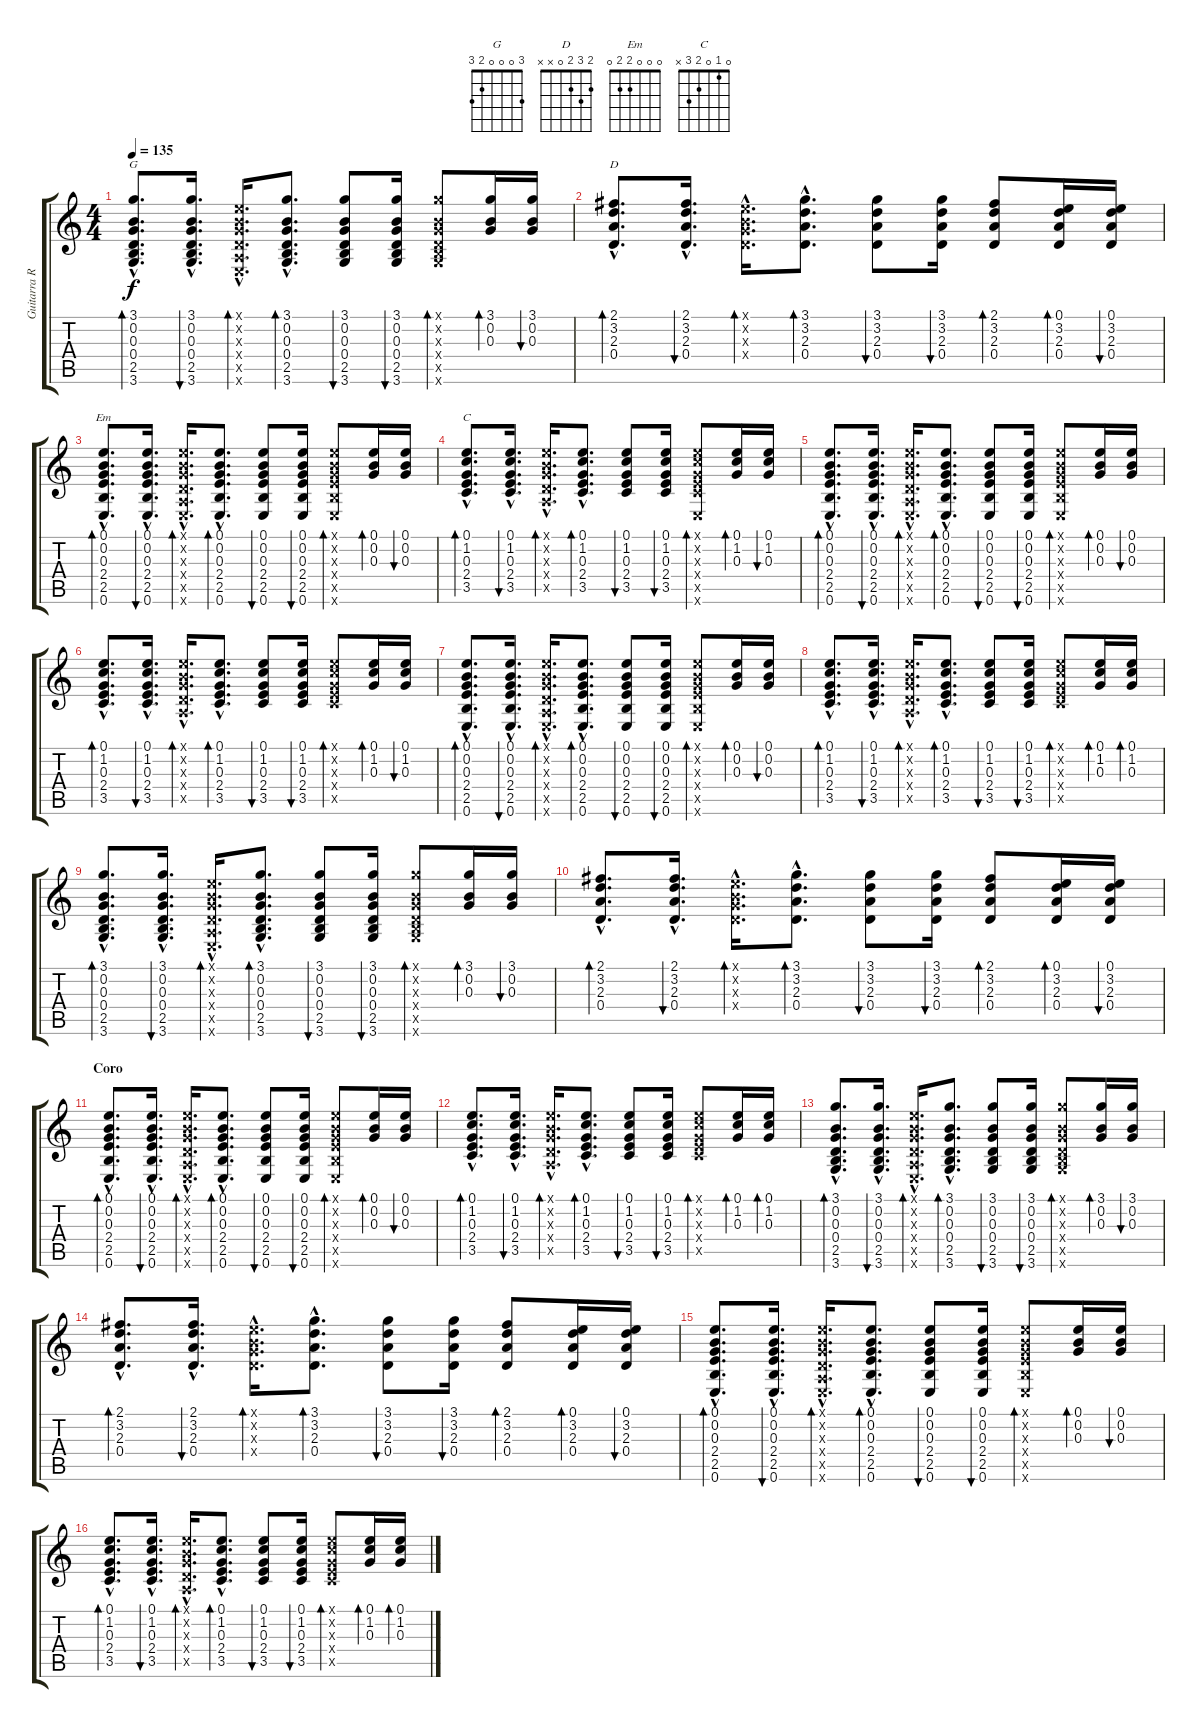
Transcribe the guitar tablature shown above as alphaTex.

\track ("Guitarra Ritmica" "Guitarra R") {instrument acousticguitarsteel}
\staff {score tabs}
\tuning (E4 B3 G3 D3 A2 E2) {hide}
\chord ("G" 3 0 0 0 2 3)
\chord ("D" 2 3 2 0 x x)
\chord ("Em" 0 0 0 2 2 0)
\chord ("C" 0 1 0 2 3 x)
\ts (4 4)
\tempo 135
\clef g2
\ks c
(3.1{hac} 0.2{hac} 0.3{hac} 0.4{hac} 2.5{hac} 3.6{hac}).8{d bd 60 ch "G" dy f} (3.1{hac} 0.2{hac} 0.3{hac} 0.4{hac} 2.5{hac} 3.6{hac}).16{d bu 60} (0.1{hac x} 0.2{hac x} 0.3{hac x} 0.4{hac x} 0.5{hac x} 0.6{hac x}).16{d bd 60} (3.1{hac} 0.2{hac} 0.3{hac} 0.4{hac} 2.5{hac} 3.6{hac}).8{d bd 60} (3.1 0.2 0.3 0.4 2.5 3.6).8{bu 60} (3.1 0.2 0.3 0.4 2.5 3.6).16{bu 60} (3.1{x} 0.2{x} 0.3{x} 0.4{x} 2.5{x} 3.6{x}).8{bd 60} (3.1 0.2 0.3).16{bd 60} (3.1 0.2 0.3).16{bu 60} |
(2.1{hac} 3.2{hac} 2.3{hac} 0.4{hac}).8{d bd 60 ch "D"} (2.1{hac} 3.2{hac} 2.3{hac} 0.4{hac}).16{d bu 60} (0.1{hac x} 0.2{hac x} 0.3{hac x} 0.4{hac x}).16{d bd 60} (3.1{hac} 3.2{hac} 2.3{hac} 0.4{hac}).8{d bd 60} (3.1 3.2 2.3 0.4).8{bu 60} (3.1 3.2 2.3 0.4).16{bu 60} (2.1 3.2 2.3 0.4).8{bd 60} (0.1 3.2 2.3 0.4).16{bd 60} (0.1 3.2 2.3 0.4).16{bu 60} |
(0.1{hac} 0.2{hac} 0.3{hac} 2.4{hac} 2.5{hac} 0.6{hac}).8{d bd 60 ch "Em"} (0.1 0.2{hac} 0.3{hac} 2.4{hac} 2.5{hac} 0.6{hac}).16{d bu 60} (0.1{hac x} 0.2{hac x} 0.3{hac x} 0.4{hac x} 0.5{hac x} 0.6{hac x}).16{d bd 60} (0.1{hac} 0.2{hac} 0.3{hac} 2.4{hac} 2.5{hac} 0.6{hac}).8{d bd 60} (0.1 0.2 0.3 2.4 2.5 0.6).8{bu 60} (0.1 0.2 0.3 2.4 2.5 0.6).16{bu 60} (0.1{x} 0.2{x} 0.3{x} 2.4{x} 2.5{x} 0.6{x}).8{bd 60} (0.1 0.2 0.3).16{bd 60} (0.1 0.2 0.3).16{bu 60} |
(0.1{hac} 1.2{hac} 0.3{hac} 2.4{hac} 3.5{hac}).8{d bd 60 ch "C"} (0.1{hac} 1.2{hac} 0.3{hac} 2.4{hac} 3.5{hac}).16{d bu 60} (0.1{hac x} 0.2{hac x} 0.3{hac x} 0.4{hac x} 0.5{hac x}).16{d bd 60} (0.1{hac} 1.2{hac} 0.3{hac} 2.4{hac} 3.5{hac}).8{d bd 60} (0.1 1.2 0.3 2.4 3.5).8{bu 60} (0.1 1.2 0.3 2.4 3.5).16{bu 60} (0.1{x} 1.2{x} 0.3{x} 2.4{x} 3.5{x} 0.6{x}).8{bd 60} (0.1 1.2 0.3).16{bd 60} (0.1 1.2 0.3).16{bu 60} |
(0.1{hac} 0.2{hac} 0.3{hac} 2.4{hac} 2.5{hac} 0.6{hac}).8{d bd 60} (0.1 0.2{hac} 0.3{hac} 2.4{hac} 2.5{hac} 0.6{hac}).16{d bu 60} (0.1{hac x} 0.2{hac x} 0.3{hac x} 0.4{hac x} 0.5{hac x} 0.6{hac x}).16{d bd 60} (0.1{hac} 0.2{hac} 0.3{hac} 2.4{hac} 2.5{hac} 0.6{hac}).8{d bd 60} (0.1 0.2 0.3 2.4 2.5 0.6).8{bu 60} (0.1 0.2 0.3 2.4 2.5 0.6).16{bu 60} (0.1{x} 0.2{x} 0.3{x} 2.4{x} 2.5{x} 0.6{x}).8{bd 60} (0.1 0.2 0.3).16{bd 60} (0.1 0.2 0.3).16{bu 60} |
(0.1{hac} 1.2{hac} 0.3{hac} 2.4{hac} 3.5{hac}).8{d bd 60} (0.1{hac} 1.2{hac} 0.3{hac} 2.4{hac} 3.5{hac}).16{d bu 60} (0.1{hac x} 0.2{hac x} 0.3{hac x} 0.4{hac x} 0.5{hac x}).16{d bd 60} (0.1{hac} 1.2{hac} 0.3{hac} 2.4{hac} 3.5{hac}).8{d bd 60} (0.1 1.2 0.3 2.4 3.5).8{bu 60} (0.1 1.2 0.3 2.4 3.5).16{bu 60} (0.1{x} 1.2{x} 0.3{x} 2.4{x} 3.5{x}).8{bd 60} (0.1 1.2 0.3).16{bd 60} (0.1 1.2 0.3).16{bu 60} |
(0.1{hac} 0.2{hac} 0.3{hac} 2.4{hac} 2.5{hac} 0.6{hac}).8{d bd 60} (0.1 0.2{hac} 0.3{hac} 2.4{hac} 2.5{hac} 0.6{hac}).16{d bu 60} (0.1{hac x} 0.2{hac x} 0.3{hac x} 0.4{hac x} 0.5{hac x} 0.6{hac x}).16{d bd 60} (0.1{hac} 0.2{hac} 0.3{hac} 2.4{hac} 2.5{hac} 0.6{hac}).8{d bd 60} (0.1 0.2 0.3 2.4 2.5 0.6).8{bu 60} (0.1 0.2 0.3 2.4 2.5 0.6).16{bu 60} (0.1{x} 0.2{x} 0.3{x} 2.4{x} 2.5{x} 0.6{x}).8{bd 60} (0.1 0.2 0.3).16{bd 60} (0.1 0.2 0.3).16{bu 60} |
(0.1{hac} 1.2{hac} 0.3{hac} 2.4{hac} 3.5{hac}).8{d bd 60} (0.1{hac} 1.2{hac} 0.3{hac} 2.4{hac} 3.5{hac}).16{d bu 60} (0.1{hac x} 0.2{hac x} 0.3{hac x} 0.4{hac x} 0.5{hac x}).16{d bd 60} (0.1{hac} 1.2{hac} 0.3{hac} 2.4{hac} 3.5{hac}).8{d bd 60} (0.1 1.2 0.3 2.4 3.5).8{bu 60} (0.1 1.2 0.3 2.4 3.5).16{bu 60} (0.1{x} 1.2{x} 0.3{x} 2.4{x} 3.5{x}).8{bd 60} (0.1 1.2 0.3).16{bd 60} (0.1 1.2 0.3).16{bd 60} |
(3.1{hac} 0.2{hac} 0.3{hac} 0.4{hac} 2.5{hac} 3.6{hac}).8{d bd 60} (3.1{hac} 0.2{hac} 0.3{hac} 0.4{hac} 2.5{hac} 3.6{hac}).16{d bu 60} (0.1{hac x} 0.2{hac x} 0.3{hac x} 0.4{hac x} 0.5{hac x} 0.6{hac x}).16{d bd 60} (3.1{hac} 0.2{hac} 0.3{hac} 0.4{hac} 2.5{hac} 3.6{hac}).8{d bd 60} (3.1 0.2 0.3 0.4 2.5 3.6).8{bu 60} (3.1 0.2 0.3 0.4 2.5 3.6).16{bu 60} (3.1{x} 0.2{x} 0.3{x} 0.4{x} 2.5{x} 3.6{x}).8{bd 60} (3.1 0.2 0.3).16{bd 60} (3.1 0.2 0.3).16{bu 60} |
(2.1{hac} 3.2{hac} 2.3{hac} 0.4{hac}).8{d bd 60} (2.1{hac} 3.2{hac} 2.3{hac} 0.4{hac}).16{d bu 60} (0.1{hac x} 0.2{hac x} 0.3{hac x} 0.4{hac x}).16{d bd 60} (3.1{hac} 3.2{hac} 2.3{hac} 0.4{hac}).8{d bd 60} (3.1 3.2 2.3 0.4).8{bu 60} (3.1 3.2 2.3 0.4).16{bu 60} (2.1 3.2 2.3 0.4).8{bd 60} (0.1 3.2 2.3 0.4).16{bd 60} (0.1 3.2 2.3 0.4).16{bu 60} |
\section ("" "Coro")
(0.1{hac} 0.2{hac} 0.3{hac} 2.4{hac} 2.5{hac} 0.6{hac}).8{d bd 60} (0.1 0.2{hac} 0.3{hac} 2.4{hac} 2.5{hac} 0.6{hac}).16{d bu 60} (0.1{hac x} 0.2{hac x} 0.3{hac x} 0.4{hac x} 0.5{hac x} 0.6{hac x}).16{d bd 60} (0.1{hac} 0.2{hac} 0.3{hac} 2.4{hac} 2.5{hac} 0.6{hac}).8{d bd 60} (0.1 0.2 0.3 2.4 2.5 0.6).8{bu 60} (0.1 0.2 0.3 2.4 2.5 0.6).16{bu 60} (0.1{x} 0.2{x} 0.3{x} 2.4{x} 2.5{x} 0.6{x}).8{bd 60} (0.1 0.2 0.3).16{bd 60} (0.1 0.2 0.3).16{bu 60} |
(0.1{hac} 1.2{hac} 0.3{hac} 2.4{hac} 3.5{hac}).8{d bd 60} (0.1{hac} 1.2{hac} 0.3{hac} 2.4{hac} 3.5{hac}).16{d bu 60} (0.1{hac x} 0.2{hac x} 0.3{hac x} 0.4{hac x} 0.5{hac x}).16{d bd 60} (0.1{hac} 1.2{hac} 0.3{hac} 2.4{hac} 3.5{hac}).8{d bd 60} (0.1 1.2 0.3 2.4 3.5).8{bu 60} (0.1 1.2 0.3 2.4 3.5).16{bu 60} (0.1{x} 1.2{x} 0.3{x} 2.4{x} 3.5{x}).8{bd 60} (0.1 1.2 0.3).16{bd 60} (0.1 1.2 0.3).16{bd 60} |
(3.1{hac} 0.2{hac} 0.3{hac} 0.4{hac} 2.5{hac} 3.6{hac}).8{d bd 60} (3.1{hac} 0.2{hac} 0.3{hac} 0.4{hac} 2.5{hac} 3.6{hac}).16{d bu 60} (0.1{hac x} 0.2{hac x} 0.3{hac x} 0.4{hac x} 0.5{hac x} 0.6{hac x}).16{d bd 60} (3.1{hac} 0.2{hac} 0.3{hac} 0.4{hac} 2.5{hac} 3.6{hac}).8{d bd 60} (3.1 0.2 0.3 0.4 2.5 3.6).8{bu 60} (3.1 0.2 0.3 0.4 2.5 3.6).16{bu 60} (3.1{x} 0.2{x} 0.3{x} 0.4{x} 2.5{x} 3.6{x}).8{bd 60} (3.1 0.2 0.3).16{bd 60} (3.1 0.2 0.3).16{bu 60} |
(2.1{hac} 3.2{hac} 2.3{hac} 0.4{hac}).8{d bd 60} (2.1{hac} 3.2{hac} 2.3{hac} 0.4{hac}).16{d bu 60} (0.1{hac x} 0.2{hac x} 0.3{hac x} 0.4{hac x}).16{d bd 60} (3.1{hac} 3.2{hac} 2.3{hac} 0.4{hac}).8{d bd 60} (3.1 3.2 2.3 0.4).8{bu 60} (3.1 3.2 2.3 0.4).16{bu 60} (2.1 3.2 2.3 0.4).8{bd 60} (0.1 3.2 2.3 0.4).16{bd 60} (0.1 3.2 2.3 0.4).16{bu 60} |
(0.1{hac} 0.2{hac} 0.3{hac} 2.4{hac} 2.5{hac} 0.6{hac}).8{d bd 60} (0.1 0.2{hac} 0.3{hac} 2.4{hac} 2.5{hac} 0.6{hac}).16{d bu 60} (0.1{hac x} 0.2{hac x} 0.3{hac x} 0.4{hac x} 0.5{hac x} 0.6{hac x}).16{d bd 60} (0.1{hac} 0.2{hac} 0.3{hac} 2.4{hac} 2.5{hac} 0.6{hac}).8{d bd 60} (0.1 0.2 0.3 2.4 2.5 0.6).8{bu 60} (0.1 0.2 0.3 2.4 2.5 0.6).16{bu 60} (0.1{x} 0.2{x} 0.3{x} 2.4{x} 2.5{x} 0.6{x}).8{bd 60} (0.1 0.2 0.3).16{bd 60} (0.1 0.2 0.3).16{bu 60} |
(0.1{hac} 1.2{hac} 0.3{hac} 2.4{hac} 3.5{hac}).8{d bd 60} (0.1{hac} 1.2{hac} 0.3{hac} 2.4{hac} 3.5{hac}).16{d bu 60} (0.1{hac x} 0.2{hac x} 0.3{hac x} 0.4{hac x} 0.5{hac x}).16{d bd 60} (0.1{hac} 1.2{hac} 0.3{hac} 2.4{hac} 3.5{hac}).8{d bd 60} (0.1 1.2 0.3 2.4 3.5).8{bu 60} (0.1 1.2 0.3 2.4 3.5).16{bu 60} (0.1{x} 1.2{x} 0.3{x} 2.4{x} 3.5{x}).8{bd 60} (0.1 1.2 0.3).16{bd 60} (0.1 1.2 0.3).16{bd 60}
